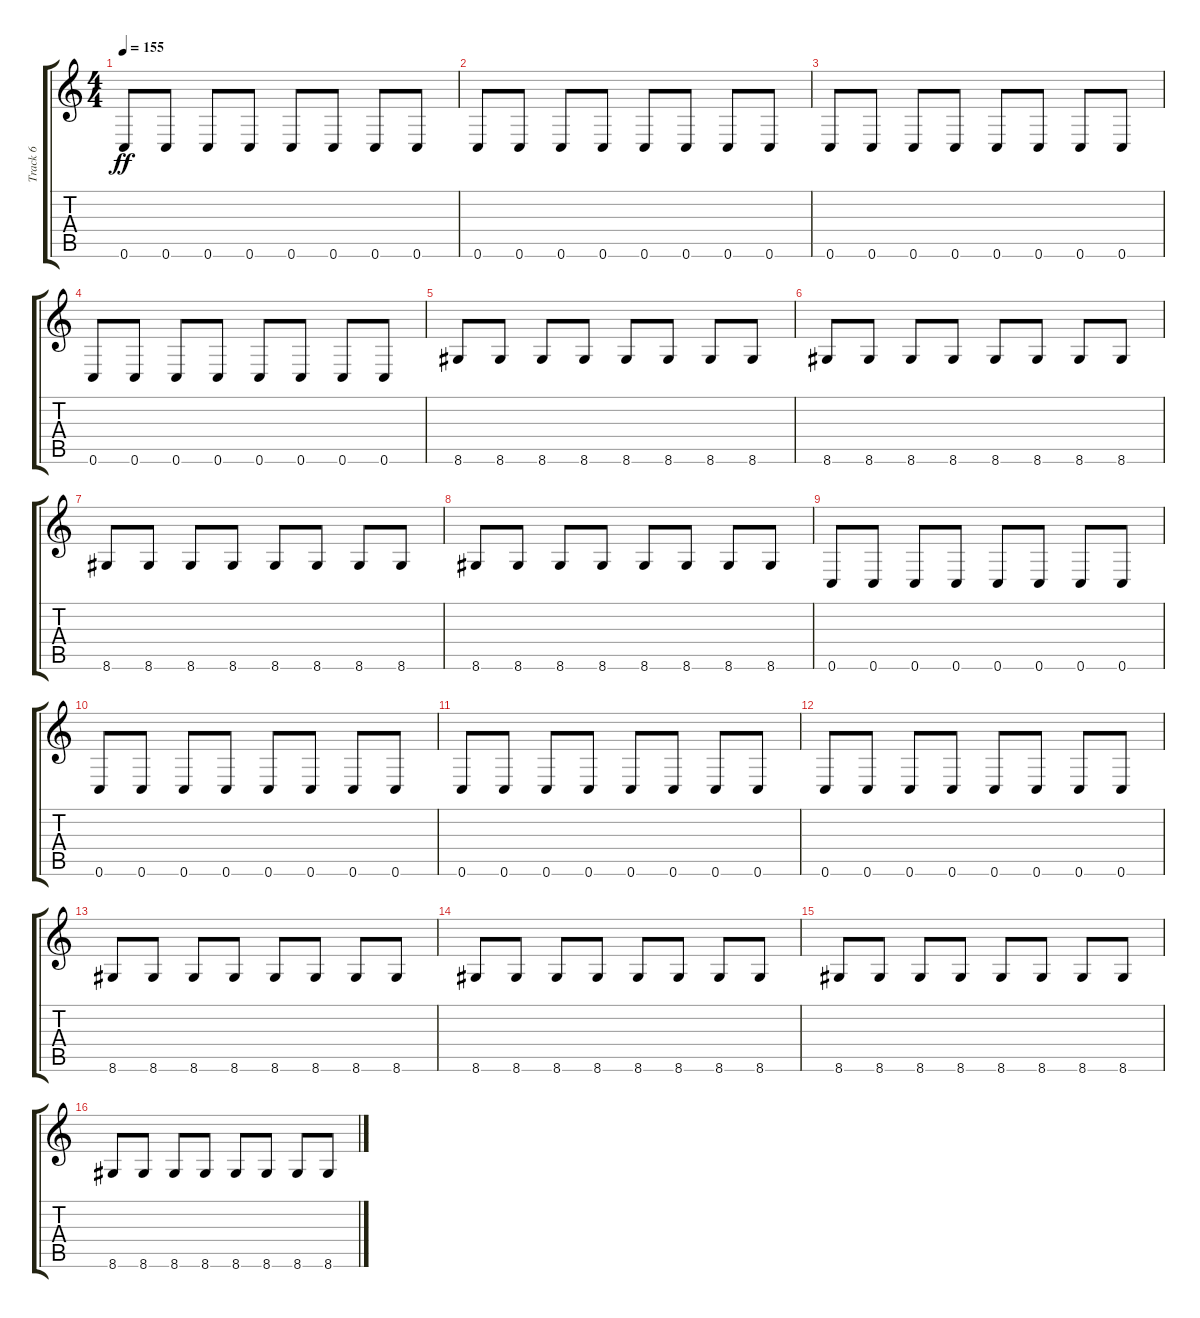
\track ("Track 6" "Track 6") {instrument electricbasspick}
\staff {score tabs}
\tuning (D4 A3 F3 C3 G2 C2) {hide}
\ts (4 4)
\tempo 155
\clef g2
\ks c
0.6.8{dy ff} 0.6.8 0.6.8 0.6.8 0.6.8 0.6.8 0.6.8 0.6.8 |
0.6.8 0.6.8 0.6.8 0.6.8 0.6.8 0.6.8 0.6.8 0.6.8 |
0.6.8 0.6.8 0.6.8 0.6.8 0.6.8 0.6.8 0.6.8 0.6.8 |
0.6.8 0.6.8 0.6.8 0.6.8 0.6.8 0.6.8 0.6.8 0.6.8 |
8.6.8 8.6.8 8.6.8 8.6.8 8.6.8 8.6.8 8.6.8 8.6.8 |
8.6.8 8.6.8 8.6.8 8.6.8 8.6.8 8.6.8 8.6.8 8.6.8 |
8.6.8 8.6.8 8.6.8 8.6.8 8.6.8 8.6.8 8.6.8 8.6.8 |
8.6.8 8.6.8 8.6.8 8.6.8 8.6.8 8.6.8 8.6.8 8.6.8 |
0.6.8 0.6.8 0.6.8 0.6.8 0.6.8 0.6.8 0.6.8 0.6.8 |
0.6.8 0.6.8 0.6.8 0.6.8 0.6.8 0.6.8 0.6.8 0.6.8 |
0.6.8 0.6.8 0.6.8 0.6.8 0.6.8 0.6.8 0.6.8 0.6.8 |
0.6.8 0.6.8 0.6.8 0.6.8 0.6.8 0.6.8 0.6.8 0.6.8 |
8.6.8 8.6.8 8.6.8 8.6.8 8.6.8 8.6.8 8.6.8 8.6.8 |
8.6.8 8.6.8 8.6.8 8.6.8 8.6.8 8.6.8 8.6.8 8.6.8 |
8.6.8 8.6.8 8.6.8 8.6.8 8.6.8 8.6.8 8.6.8 8.6.8 |
8.6.8 8.6.8 8.6.8 8.6.8 8.6.8 8.6.8 8.6.8 8.6.8
